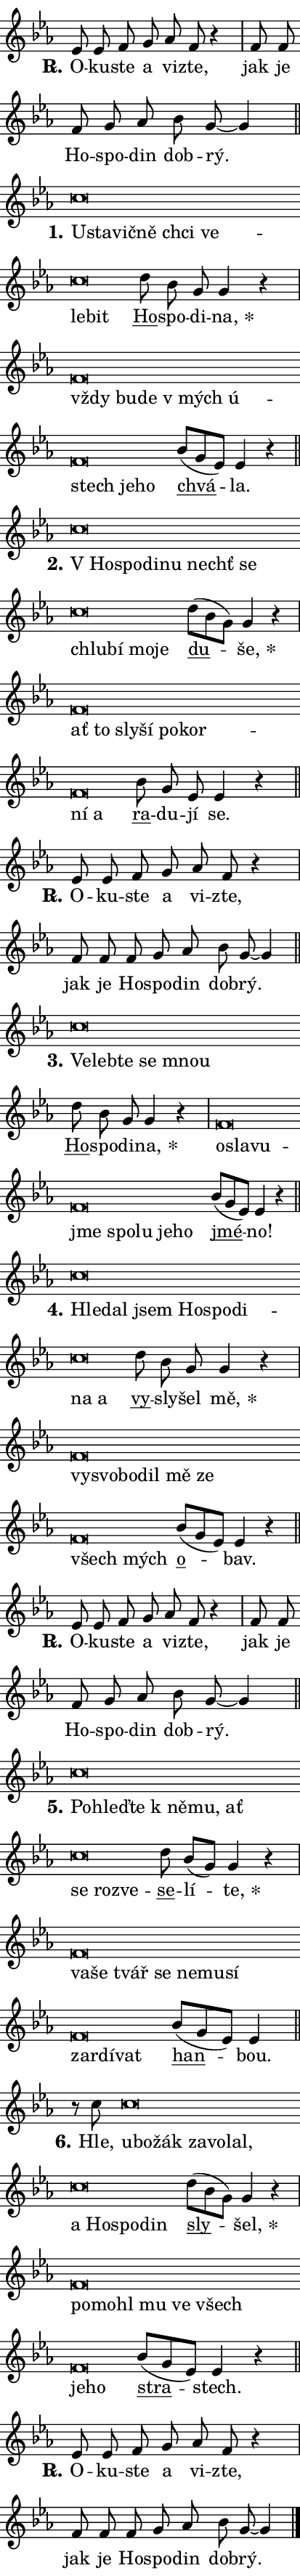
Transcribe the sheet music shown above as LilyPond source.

\version "2.22.1"
\header { tagline = "" }
\paper {
  indent = 0\cm
  top-margin = 0\cm
  right-margin = 0\cm
  bottom-margin = 0\cm
  left-margin = 0\cm
  paper-width = 7\cm
  page-breaking = #ly:one-page-breaking
  system-system-spacing.basic-distance = #11
  score-system-spacing.basic-distance = #11
  ragged-last = ##f
}


%% Author: Thomas Morley
%% https://lists.gnu.org/archive/html/lilypond-user/2020-05/msg00002.html
#(define (line-position grob)
"Returns position of @var[grob} in current system:
   @code{'start}, if at first time-step
   @code{'end}, if at last time-step
   @code{'middle} otherwise
"
  (let* ((col (ly:item-get-column grob))
         (ln (ly:grob-object col 'left-neighbor))
         (rn (ly:grob-object col 'right-neighbor))
         (col-to-check-left (if (ly:grob? ln) ln col))
         (col-to-check-right (if (ly:grob? rn) rn col))
         (break-dir-left
           (and
             (ly:grob-property col-to-check-left 'non-musical #f)
             (ly:item-break-dir col-to-check-left)))
         (break-dir-right
           (and
             (ly:grob-property col-to-check-right 'non-musical #f)
             (ly:item-break-dir col-to-check-right))))
        (cond ((eqv? 1 break-dir-left) 'start)
              ((eqv? -1 break-dir-right) 'end)
              (else 'middle))))

#(define (tranparent-at-line-position vctor)
  (lambda (grob)
  "Relying on @code{line-position} select the relevant enry from @var{vctor}.
Used to determine transparency,"
    (case (line-position grob)
      ((end) (not (vector-ref vctor 0)))
      ((middle) (not (vector-ref vctor 1)))
      ((start) (not (vector-ref vctor 2))))))

noteHeadBreakVisibility =
#(define-music-function (break-visibility)(vector?)
"Makes @code{NoteHead}s transparent relying on @var{break-visibility}"
#{
  \override NoteHead.transparent =
    #(tranparent-at-line-position break-visibility)
#})

#(define delete-ledgers-for-transparent-note-heads
  (lambda (grob)
    "Reads whether a @code{NoteHead} is transparent.
If so this @code{NoteHead} is removed from @code{'note-heads} from
@var{grob}, which is supposed to be @code{LedgerLineSpanner}.
As a result ledgers are not printed for this @code{NoteHead}"
    (let* ((nhds-array (ly:grob-object grob 'note-heads))
           (nhds-list
             (if (ly:grob-array? nhds-array)
                 (ly:grob-array->list nhds-array)
                 '()))
           ;; Relies on the transparent-property being done before
           ;; Staff.LedgerLineSpanner.after-line-breaking is executed.
           ;; This is fragile ...
           (to-keep
             (remove
               (lambda (nhd)
                 (ly:grob-property nhd 'transparent #f))
               nhds-list)))
      ;; TODO find a better method to iterate over grob-arrays, similiar
      ;; to filter/remove etc for lists
      ;; For now rebuilt from scratch
      (set! (ly:grob-object grob 'note-heads)  '())
      (for-each
        (lambda (nhd)
          (ly:pointer-group-interface::add-grob grob 'note-heads nhd))
        to-keep))))

hideNotes = {
  \noteHeadBreakVisibility #begin-of-line-visible
}
unHideNotes = {
  \noteHeadBreakVisibility #all-visible
}

% work-around for resetting accidentals
% https://lilypond.org/doc/v2.23/Documentation/notation/displaying-rhythms#unmetered-music
cadenzaMeasure = {
  \cadenzaOff
  \partial 1024 s1024
  \cadenzaOn
}

#(define-markup-command (accent layout props text) (markup?)
  "Underline accented syllable"
  (interpret-markup layout props
    #{\markup \override #'(offset . 4.3) \underline { #text }#}))

responsum = \markup \concat {
  "R" \hspace #-1.05 \path #0.1 #'((moveto 0 0.07) (lineto 0.9 0.8)) \hspace #0.05 "."
}

\layout {
    \context {
        \Staff
        \remove "Time_signature_engraver"
        \override LedgerLineSpanner.after-line-breaking = #delete-ledgers-for-transparent-note-heads
    }
    \context {
        \Voice {
            \override NoteHead.output-attributes = #'((class . "notehead"))
            \override Hairpin.height = #0.55
        }
    }
    \context {
        \Lyrics {
            \override StanzaNumber.output-attributes = #'((class . "stanzanumber"))
            \override LyricSpace.minimum-distance = #0.9
            \override LyricText.font-name = #"TeX Gyre Schola"
            \override LyricText.font-size = 1
            \override StanzaNumber.font-name = #"TeX Gyre Schola Bold"
            \override StanzaNumber.font-size = 1
        }
    }
}

% magnetic-lyrics.ily
%
%   written by
%     Jean Abou Samra <jean@abou-samra.fr>
%     Werner Lemberg <wl@gnu.org>
%
%   adapted by
%     Jiri Hon <jiri.hon@gmail.com>
%
% Version 2022-Apr-15

% https://www.mail-archive.com/lilypond-user@gnu.org/msg149350.html

#(define (Left_hyphen_pointer_engraver context)
   "Collect syllable-hyphen-syllable occurrences in lyrics and store
them in properties.  This engraver only looks to the left.  For
example, if the lyrics input is @code{foo -- bar}, it does the
following.

@itemize @bullet
@item
Set the @code{text} property of the @code{LyricHyphen} grob between
@q{foo} and @q{bar} to @code{foo}.

@item
Set the @code{left-hyphen} property of the @code{LyricText} grob with
text @q{foo} to the @code{LyricHyphen} grob between @q{foo} and
@q{bar}.
@end itemize

Use this auxiliary engraver in combination with the
@code{lyric-@/text::@/apply-@/magnetic-@/offset!} hook."
   (let ((hyphen #f)
         (text #f))
     (make-engraver
      (acknowledgers
       ((lyric-syllable-interface engraver grob source-engraver)
        (set! text grob)))
      (end-acknowledgers
       ((lyric-hyphen-interface engraver grob source-engraver)
        ;(when (not (grob::has-interface grob 'lyric-space-interface))
          (set! hyphen grob)));)
      ((stop-translation-timestep engraver)
       (when (and text hyphen)
         (ly:grob-set-object! text 'left-hyphen hyphen))
       (set! text #f)
       (set! hyphen #f)))))

#(define (lyric-text::apply-magnetic-offset! grob)
   "If the space between two syllables is less than the value in
property @code{LyricText@/.details@/.squash-threshold}, move the right
syllable to the left so that it gets concatenated with the left
syllable.

Use this function as a hook for
@code{LyricText@/.after-@/line-@/breaking} if the
@code{Left_@/hyphen_@/pointer_@/engraver} is active."
   (let ((hyphen (ly:grob-object grob 'left-hyphen #f)))
     (when hyphen
       (let ((left-text (ly:spanner-bound hyphen LEFT)))
         (when (grob::has-interface left-text 'lyric-syllable-interface)
           (let* ((common (ly:grob-common-refpoint grob left-text X))
                  (this-x-ext (ly:grob-extent grob common X))
                  (left-x-ext
                   (begin
                     ;; Trigger magnetism for left-text.
                     (ly:grob-property left-text 'after-line-breaking)
                     (ly:grob-extent left-text common X)))
                  ;; `delta` is the gap width between two syllables.
                  (delta (- (interval-start this-x-ext)
                            (interval-end left-x-ext)))
                  (details (ly:grob-property grob 'details))
                  (threshold (assoc-get 'squash-threshold details 0.2)))
             (when (< delta threshold)
               (let* (;; We have to manipulate the input text so that
                      ;; ligatures crossing syllable boundaries are not
                      ;; disabled.  For languages based on the Latin
                      ;; script this is essentially a beautification.
                      ;; However, for non-Western scripts it can be a
                      ;; necessity.
                      (lt (ly:grob-property left-text 'text))
                      (rt (ly:grob-property grob 'text))
                      (is-space (grob::has-interface hyphen 'lyric-space-interface))
                      (space (if is-space " " ""))
                      (space-markup (grob-interpret-markup grob " "))
                      (space-size (interval-length (ly:stencil-extent space-markup X)))
                      (extra-delta (if is-space space-size 0))
                      ;; Append new syllable.
                      (ltrt-space (if (and (string? lt) (string? rt))
                                (string-append lt space rt)
                                (make-concat-markup (list lt space rt))))
                      ;; Right-align `ltrt` to the right side.
                      (ltrt-space-markup (grob-interpret-markup
                               grob
                               (make-translate-markup
                                (cons (interval-length this-x-ext) 0)
                                (make-right-align-markup ltrt-space)))))
                 (begin
                   ;; Don't print `left-text`.
                   (ly:grob-set-property! left-text 'stencil #f)
                   ;; Set text and stencil (which holds all collected
                   ;; syllables so far) and shift it to the left.
                   (ly:grob-set-property! grob 'text ltrt-space)
                   (ly:grob-set-property! grob 'stencil ltrt-space-markup)
                   (ly:grob-translate-axis! grob (- (- delta extra-delta)) X))))))))))


#(define (lyric-hyphen::displace-bounds-first grob)
   ;; Make very sure this callback isn't triggered too early.
   (let ((left (ly:spanner-bound grob LEFT))
         (right (ly:spanner-bound grob RIGHT)))
     (ly:grob-property left 'after-line-breaking)
     (ly:grob-property right 'after-line-breaking)
     (ly:lyric-hyphen::print grob)))

squashThreshold = #0.4

\layout {
  \context {
    \Lyrics
    \consists #Left_hyphen_pointer_engraver
    \override LyricText.after-line-breaking =
      #lyric-text::apply-magnetic-offset!
    \override LyricHyphen.stencil = #lyric-hyphen::displace-bounds-first
    \override LyricText.details.squash-threshold = \squashThreshold
    \override LyricHyphen.minimum-distance = 0
    \override LyricHyphen.minimum-length = \squashThreshold
  }
}

squash = \override LyricText.details.squash-threshold = 9999
unSquash = \override LyricText.details.squash-threshold = \squashThreshold

left = \override LyricText.self-alignment-X = #LEFT
unLeft = \revert LyricText.self-alignment-X

starOffset = #(lambda (grob) 
                (let ((x_offset (ly:self-alignment-interface::aligned-on-x-parent grob)))
                  (if (= x_offset 0) 0 (+ x_offset 1.2))))

star = #(define-music-function (syllable)(string?)
"Append star separator at the end of a syllable"
#{
  \once \override LyricText.X-offset = #starOffset
  \lyricmode { \markup {
    #syllable
    \override #'((font-name . "TeX Gyre Schola Bold")) \hspace #0.2 \lower #0.65 \larger "*"
  } }
#})

starAccent = #(define-music-function (syllable)(string?)
"Append star separator at the end of a syllable and make accent"
#{
  \once \override LyricText.X-offset = #starOffset
  \lyricmode { \markup {
    \accent #syllable
    \override #'((font-name . "TeX Gyre Schola Bold")) \hspace #0.2 \lower #0.65 \larger "*"
  } }
#})

breath = #(define-music-function (syllable)(string?)
"Append breathing indicator at the end of a syllable"
#{
  \lyricmode { \markup { #syllable "+" } }
#})

optionalBreath = #(define-music-function (syllable)(string?)
"Append optional breathing indicator at the end of a syllable"
#{
  \lyricmode { \markup { #syllable "(+)" } }
#})


\score {
    <<
        \new Voice = "melody" { \cadenzaOn \key es \major \relative { es'8 es f g as f r4 \cadenzaMeasure \bar "|" f8 f \bar "" f g as \bar "" bes g~ g4 \cadenzaMeasure \bar "||" \break }
\relative { c''\breve*1/16 \hideNotes \breve*1/16 \bar "" \breve*1/16 \bar "" \breve*1/16 \bar "" \breve*1/16 \bar "" \breve*1/16 \bar "" \breve*1/16 \breve*1/16 \bar "" \unHideNotes \bar "" d8 bes g g4 r \cadenzaMeasure \bar "|" f\breve*1/16 \hideNotes \breve*1/16 \bar "" \breve*1/16 \bar "" \breve*1/16 \bar "" \breve*1/16 \bar "" \breve*1/16 \bar "" \breve*1/16 \breve*1/16 \bar "" \unHideNotes \bar "" bes8[( g es)] es4 r \cadenzaMeasure \bar "||" \break }
\relative { c''\breve*1/16 \hideNotes \breve*1/16 \bar "" \breve*1/16 \bar "" \breve*1/16 \bar "" \breve*1/16 \bar "" \breve*1/16 \bar "" \breve*1/16 \bar "" \breve*1/16 \bar "" \breve*1/16 \breve*1/16 \bar "" \unHideNotes \bar "" d8[( bes g)] g4 r \cadenzaMeasure \bar "|" f\breve*1/16 \hideNotes \breve*1/16 \bar "" \breve*1/16 \bar "" \breve*1/16 \bar "" \breve*1/16 \bar "" \breve*1/16 \bar "" \breve*1/16 \breve*1/16 \bar "" \unHideNotes \bar "" bes8 g es es4 r \cadenzaMeasure \bar "||" \break }
\relative { es'8 es f g as f r4 \cadenzaMeasure \bar "|" f8 f \bar "" f g as \bar "" bes g~ g4 \cadenzaMeasure \bar "||" \break }
\relative { c''\breve*1/16 \hideNotes \breve*1/16 \bar "" \breve*1/16 \bar "" \breve*1/16 \breve*1/16 \bar "" \unHideNotes \bar "" d8 bes g g4 r \cadenzaMeasure \bar "|" f\breve*1/16 \hideNotes \breve*1/16 \bar "" \breve*1/16 \bar "" \breve*1/16 \bar "" \breve*1/16 \bar "" \breve*1/16 \bar "" \breve*1/16 \breve*1/16 \bar "" \unHideNotes \bar "" bes8[( g es)] es4 r \cadenzaMeasure \bar "||" \break }
\relative { c''\breve*1/16 \hideNotes \breve*1/16 \bar "" \breve*1/16 \bar "" \breve*1/16 \bar "" \breve*1/16 \bar "" \breve*1/16 \bar "" \breve*1/16 \breve*1/16 \bar "" \unHideNotes \bar "" d8 bes g g4 r \cadenzaMeasure \bar "|" f\breve*1/16 \hideNotes \breve*1/16 \bar "" \breve*1/16 \bar "" \breve*1/16 \bar "" \breve*1/16 \bar "" \breve*1/16 \bar "" \breve*1/16 \breve*1/16 \bar "" \unHideNotes \bar "" bes8[( g es)] es4 r \cadenzaMeasure \bar "||" \break }
\relative { es'8 es f g as f r4 \cadenzaMeasure \bar "|" f8 f \bar "" f g as \bar "" bes g~ g4 \cadenzaMeasure \bar "||" \break }
\relative { c''\breve*1/16 \hideNotes \breve*1/16 \bar "" \breve*1/16 \bar "" \breve*1/16 \bar "" \breve*1/16 \bar "" \breve*1/16 \bar "" \breve*1/16 \bar "" \breve*1/16 \breve*1/16 \bar "" \unHideNotes \bar "" d8 bes[( g)] g4 r \cadenzaMeasure \bar "|" f\breve*1/16 \hideNotes \breve*1/16 \bar "" \breve*1/16 \bar "" \breve*1/16 \bar "" \breve*1/16 \bar "" \breve*1/16 \bar "" \breve*1/16 \bar "" \breve*1/16 \bar "" \breve*1/16 \breve*1/16 \bar "" \unHideNotes \bar "" bes8[( g es)] es4 \cadenzaMeasure \bar "||" \break }
\relative { r8 c'' c\breve*1/16 \hideNotes \breve*1/16 \bar "" \breve*1/16 \bar "" \breve*1/16 \bar "" \breve*1/16 \bar "" \breve*1/16 \bar "" \breve*1/16 \bar "" \breve*1/16 \bar "" \breve*1/16 \breve*1/16 \bar "" \unHideNotes \bar "" d8[( bes g)] g4 r \cadenzaMeasure \bar "|" f\breve*1/16 \hideNotes \breve*1/16 \bar "" \breve*1/16 \bar "" \breve*1/16 \bar "" \breve*1/16 \bar "" \breve*1/16 \bar "" \breve*1/16 \breve*1/16 \bar "" \unHideNotes \bar "" bes8[( g es)] es4 r \cadenzaMeasure \bar "||" \break }
\relative { es'8 es f g as f r4 \cadenzaMeasure \bar "|" f8 f \bar "" f g as \bar "" bes g~ g4 \cadenzaMeasure \bar "||" \break } \bar "|." }
        \new Lyrics \lyricsto "melody" { \lyricmode { \set stanza = \responsum
O -- ku -- ste a vi -- zte, jak je Ho -- spo -- din dob -- rý.
\set stanza = "1."
\left U -- \squash sta -- vič -- ně chci ve -- le -- bit \unLeft \unSquash \markup \accent Ho -- spo -- di -- \star na, \left vždy \squash bu -- de "v mých" ú -- stech je -- ho \unLeft \unSquash \markup \accent chvá -- la.
\set stanza = "2."
\left "V Ho" -- \squash spo -- di -- nu nechť se chlu -- bí mo -- je \unLeft \unSquash \markup \accent du -- \star še, \left ať \squash to sly -- ší po -- kor -- ní a \unLeft \unSquash \markup \accent ra -- du -- jí se.
\set stanza = \responsum
O -- ku -- ste a vi -- zte, jak je Ho -- spo -- din dob -- rý.
\set stanza = "3."
\left Ve -- \squash leb -- te se mnou \unLeft \unSquash \markup \accent Ho -- spo -- di -- \star na, \left o -- \squash sla -- vu -- jme spo -- lu je -- ho \unLeft \unSquash \markup \accent jmé -- no!
\set stanza = "4."
\left Hle -- \squash dal jsem Ho -- spo -- di -- na a \unLeft \unSquash \markup \accent vy -- sly -- šel \star mě, \left vy -- \squash svo -- bo -- dil mě ze všech mých \unLeft \unSquash \markup \accent o -- bav.
\set stanza = \responsum
O -- ku -- ste a vi -- zte, jak je Ho -- spo -- din dob -- rý.
\set stanza = "5."
\left Po -- \squash hleď -- te "k ně" -- mu, ať se roz -- ve -- \unLeft \unSquash \markup \accent se -- lí -- \star te, \left va -- \squash še tvář se ne -- mu -- sí za -- rdí -- vat \unLeft \unSquash \markup \accent han -- bou.
\set stanza = "6."
Hle, \left u -- \squash bo -- žák za -- vo -- lal, a Ho -- spo -- din \unLeft \unSquash \markup \accent sly -- \star šel, \left po -- \squash mo -- hl mu ve všech je -- ho \unLeft \unSquash \markup \accent stra -- stech.
\set stanza = \responsum
O -- ku -- ste a vi -- zte, jak je Ho -- spo -- din dob -- rý. } }
    >>
    \layout {}
}
